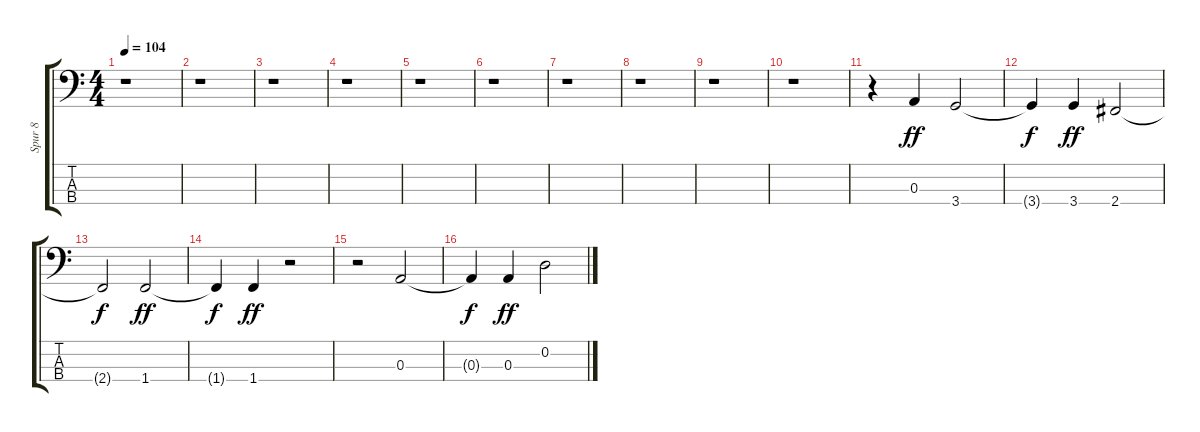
\track ("Spur 8" "Spur 8") {instrument electricbassfinger}
\staff {score tabs}
\tuning (G2 D2 A1 E1) {hide}
\ts (4 4)
\tempo 104
\clef f4
\ks c
r.1{dy f} |
r.1 |
r.1 |
r.1 |
r.1 |
r.1 |
r.1 |
r.1 |
r.1 |
r.1 |
r.4 0.3.4{dy ff} 3.4.2 |
3.4{t}.4{dy f} 3.4.4{dy ff} 2.4.2 |
2.4{t}.2{dy f} 1.4.2{dy ff} |
1.4{t}.4{dy f} 1.4.4{dy ff} r.2 |
r.2 0.3.2 |
0.3{t}.4{dy f} 0.3.4{dy ff} 0.2.2
